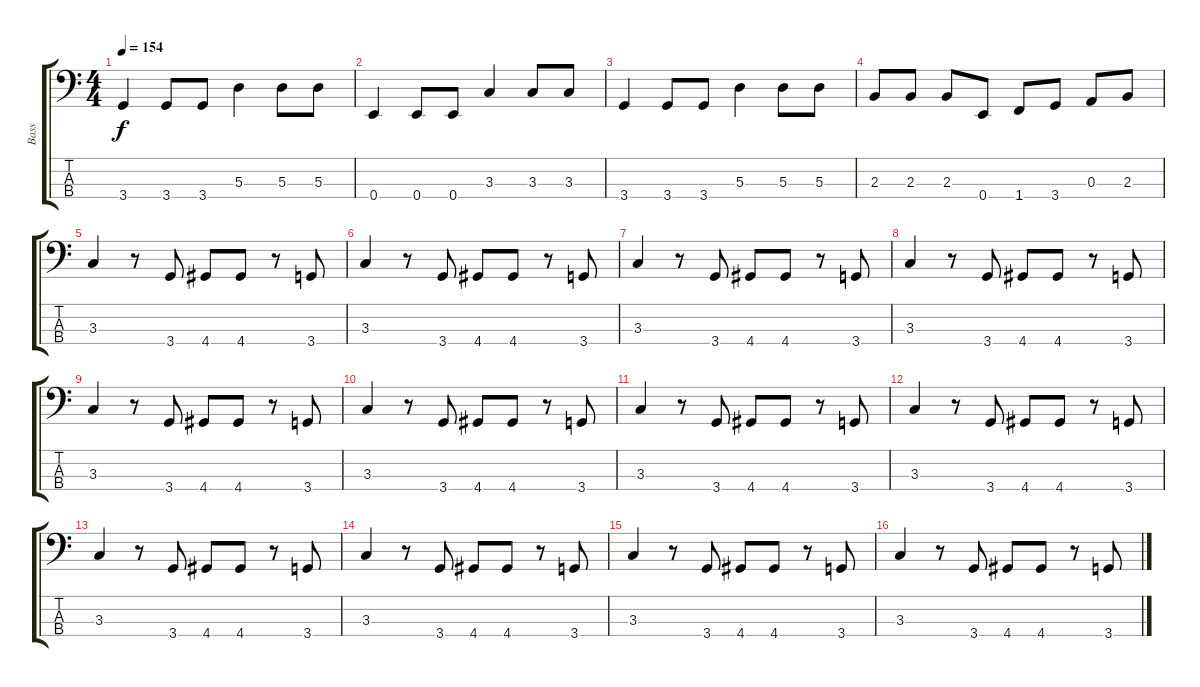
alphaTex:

\track ("Bass" "Bass") {instrument electricbasspick}
\staff {score tabs}
\tuning (G2 D2 A1 E1) {hide}
\ts (4 4)
\tempo 154
\clef f4
\ks c
3.4.4{dy f} 3.4.8 3.4.8 5.3.4 5.3.8 5.3.8 |
0.4.4 0.4.8 0.4.8 3.3.4 3.3.8 3.3.8 |
3.4.4 3.4.8 3.4.8 5.3.4 5.3.8 5.3.8 |
2.3.8 2.3.8 2.3.8 0.4.8 1.4.8 3.4.8 0.3.8 2.3.8 |
3.3.4 r.8 3.4.8 4.4.8 4.4.8 r.8 3.4.8 |
3.3.4 r.8 3.4.8 4.4.8 4.4.8 r.8 3.4.8 |
3.3.4 r.8 3.4.8 4.4.8 4.4.8 r.8 3.4.8 |
3.3.4 r.8 3.4.8 4.4.8 4.4.8 r.8 3.4.8 |
3.3.4 r.8 3.4.8 4.4.8 4.4.8 r.8 3.4.8 |
3.3.4 r.8 3.4.8 4.4.8 4.4.8 r.8 3.4.8 |
3.3.4 r.8 3.4.8 4.4.8 4.4.8 r.8 3.4.8 |
3.3.4 r.8 3.4.8 4.4.8 4.4.8 r.8 3.4.8 |
3.3.4 r.8 3.4.8 4.4.8 4.4.8 r.8 3.4.8 |
3.3.4 r.8 3.4.8 4.4.8 4.4.8 r.8 3.4.8 |
3.3.4 r.8 3.4.8 4.4.8 4.4.8 r.8 3.4.8 |
3.3.4 r.8 3.4.8 4.4.8 4.4.8 r.8 3.4.8
